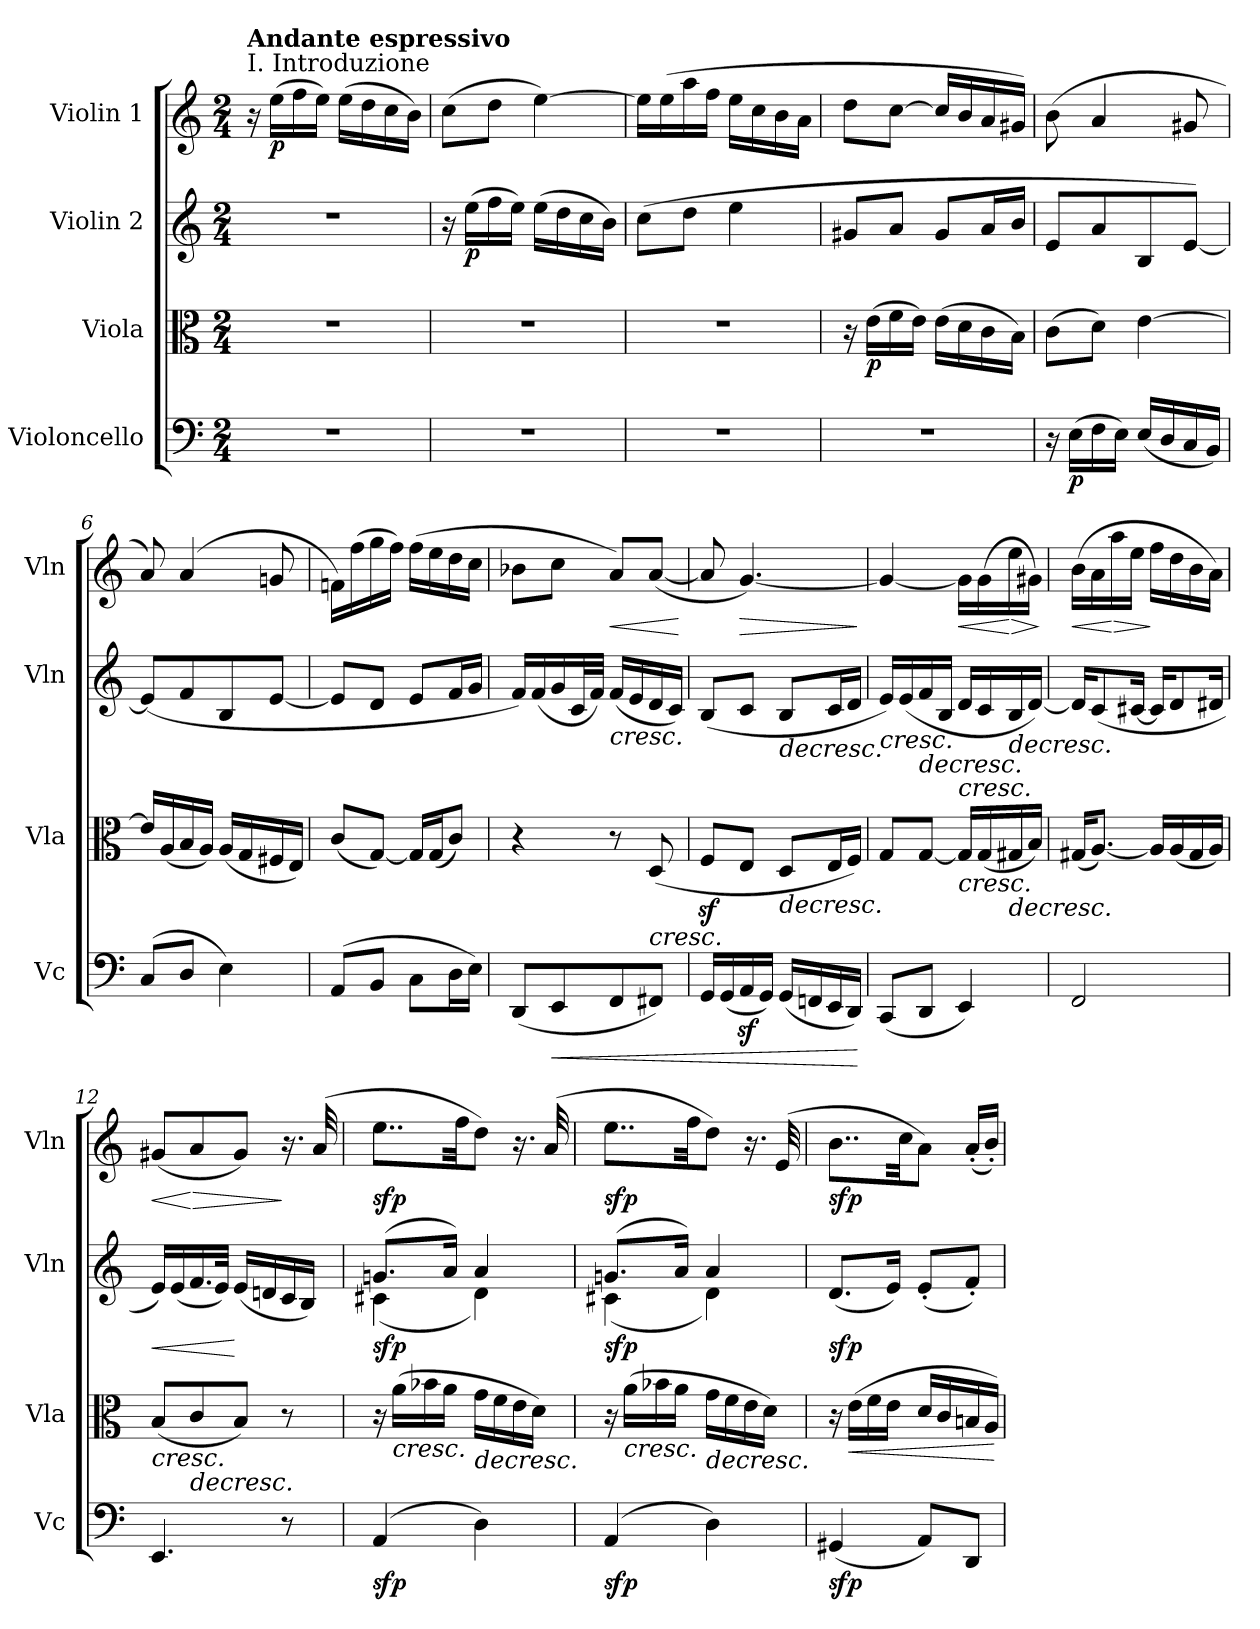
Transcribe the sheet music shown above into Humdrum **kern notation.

**kern	**dynam	**kern	**dynam	**kern	**dynam	**kern	**dynam
*part4	*part4	*part3	*part3	*part2	*part2	*part1	*part1
*staff4	*staff4	*staff3	*staff3	*staff2	*staff2	*staff1	*staff1
*I"Violoncello	*	*I"Viola	*	*I"Violin 2	*	*I"Violin 1	*
*I'Vc	*	*I'Vla	*	*I'Vln	*	*I'Vln	*
*clefF4	*	*clefC3	*	*clefG2	*	*clefG2	*
*k[]	*	*k[]	*	*k[]	*	*k[]	*
*M2/4	*	*M2/4	*	*M2/4	*	*M2/4	*
*MM35	*	*MM35	*	*MM35	*	*MM35	*
=1	=1	=1	=1	=1	=1	=1	=1
!	!	!	!	!	!	!LO:TX:a:t=I. Introduzione	!
!	!	!	!	!	!	!LO:TX:a:B:t=Andante espressivo	!
2r	.	2r	.	2r	.	16r	.
!	!	!	!	!	!	!	!LO:DY:b
.	.	.	.	.	.	(16ee\LL	p
.	.	.	.	.	.	16ff\	.
.	.	.	.	.	.	16ee\JJ)	.
.	.	.	.	.	.	(16ee\LL	.
.	.	.	.	.	.	16dd\	.
.	.	.	.	.	.	16cc\	.
.	.	.	.	.	.	16b\JJ)	.
=2	=2	=2	=2	=2	=2	=2	=2
2r	.	2r	.	16r	.	(8cc\L	.
!	!	!	!	!	!LO:DY:b	!	!
.	.	.	.	(16ee\LL	p	.	.
.	.	.	.	16ff\	.	8dd\J	.
.	.	.	.	16ee\JJ)	.	.	.
.	.	.	.	(16ee\LL	.	[4ee\)	.
.	.	.	.	16dd\	.	.	.
.	.	.	.	16cc\	.	.	.
.	.	.	.	16b\JJ)	.	.	.
=3	=3	=3	=3	=3	=3	=3	=3
2r	.	2r	.	(8cc\L	.	16ee\LL]	.
.	.	.	.	.	.	(16ee\	.
.	.	.	.	8dd\J	.	16aa\	.
.	.	.	.	.	.	16ff\JJ	.
.	.	.	.	4ee\	.	16ee\LL	.
.	.	.	.	.	.	16cc\	.
.	.	.	.	.	.	16b\	.
.	.	.	.	.	.	16a\JJ	.
=4	=4	=4	=4	=4	=4	=4	=4
2r	.	16r	.	8g#X/L	.	8dd\L	.
!	!	!	!LO:DY:b	!	!	!	!
.	.	(16e\LL	p	.	.	.	.
.	.	16f\	.	8a/J	.	[8cc\J	.
.	.	16e\JJ)	.	.	.	.	.
.	.	(16e\LL	.	8g#/L	.	16cc/LL]	.
.	.	16d\	.	.	.	16b/	.
.	.	16c\	.	16a/L	.	16a/	.
.	.	16B\JJ)	.	16b/JJ	.	16g#X/JJ)	.
=5	=5	=5	=5	=5	=5	=5	=5
16r	.	(8c\L	.	8e/L	.	(8b\	.
!	!LO:DY:b	!	!	!	!	!	!
(16E\LL	p	.	.	.	.	.	.
16F\	.	8d\J)	.	8a/	.	4a/	.
16E\JJ)	.	.	.	.	.	.	.
(16E/LL	.	[4e\	.	8B/	.	.	.
16D/	.	.	.	.	.	.	.
16C/	.	.	.	[8e/J)	.	8g#X/	.
16BB/JJ)	.	.	.	.	.	.	.
!!LO:LB:g=z
=6	=6	=6	=6	=6	=6	=6	=6
(8C/L	.	16e/LL]	.	(8e/L]	.	8a/)	.
.	.	(16A/	.	.	.	.	.
8D/J	.	16B/	.	8f/	.	(4a/	.
.	.	16A/JJ)	.	.	.	.	.
4E\)	.	(16A/LL	.	8B/	.	.	.
.	.	16G/	.	.	.	.	.
.	.	16F#X/	.	[8e/J	.	8gn/	.
.	.	16E/JJ)	.	.	.	.	.
=7	=7	=7	=7	=7	=7	=7	=7
(8AA/L	.	(8c/L	.	8e/L]	.	16fn\LL)	.
.	.	.	.	.	.	(16ff\	.
8BB/J	.	[8G/J)	.	8d/J	.	16gg\	.
.	.	.	.	.	.	16ff\JJ)	.
8C\L	.	16G/LL]	.	8e/L	.	(16ff\LL	.
.	.	(16G/J	.	.	.	16ee\	.
16D\L	.	8c/J)	.	16f/L	.	16dd\	.
16E\JJ)	.	.	.	16g/JJ	.	16cc\JJ	.
!!LO:LB:g=z
=8	=8	=8	=8	=8	=8	=8	=8
(8DD/L	.	4r	.	16f/LL)	.	8b-X\L	.
.	.	.	.	(16f/	.	.	.
!	!LO:HP:b	!	!	!	!	!	!
8EE/	<	.	.	16g/	.	8cc\J	.
.	.	.	.	32c/L	.	.	.
.	.	.	.	32f/JJJ)	.	.	.
!	!	!	!	!	!LO:HP:b	!	!LO:HP:b
8FF/	.	8r	.	(16f/LL	<	8a/L)	<
.	.	.	.	16e/	.	.	.
!	!	!	!LO:HP:b	!	!	!	!
8FF#X/J)	.	(8D/	<	16d/	.	([8a/J	.
.	.	.	.	16c/JJ)	.	.	.
.	.	.	.	.	.	.	[
=9	=9	=9	=9	=9	=9	=9	=9
16GG/LL	.	8Fz</L	.	(8B/L	.	8a/]	.
(16GG/	.	.	.	.	.	.	.
!	!	!	!	!	!	!	!LO:HP:b
16AAz</	.	8E/J	.	8c/J	.	[4.g/)	>
16GG/JJ)	.	.	.	.	.	.	.
!	!	!	!LO:HP:b	!	!LO:HP:b	!	!
(16GG/LL	.	8D/L	>	8B/L	>	.	.
16FFn/	.	.	.	.	.	.	.
16EE/	.	16E/L	.	16c/L	.	.	.
16DD/JJ)	.	16F/JJ)	.	16d/JJ	.	.	.
.	[	.	[	.	[	.	]
=10	=10	=10	=10	=10	=10	=10	=10
!	!	!	!	!	!LO:HP:b	!	!
(8CC/L	.	8G/L	.	16e/LL)	<	4g/_	.
.	.	.	.	(16e/	.	.	.
!	!	!	!	!	!LO:HP:n=1:b	!	!
8DD/J	.	[8G/J	.	16f/	] >	.	.
.	.	.	.	16B/JJ	.	.	.
!	!	!	!LO:HP:b	!	!LO:HP:n=1:b	!	!LO:HP:b
4EE/)	.	16G/LL]	<	16d/LL	[ <	16g\LL]	<
.	.	(16G/	.	16c/	.	(16g\	.
!	!	!	!LO:HP:n=1:b	!	!LO:HP:n=1:b	!	!LO:HP:n=1:b
.	.	16G#X/	] >	16B/	] >	16ee\	[ >
.	.	16B/JJ)	.	[16d/JJ)	.	16g#X\JJ)	.
.	.	.	[	.	[	.	]
=11	=11	=11	=11	=11	=11	=11	=11
!	!	!	!	!	!	!	!LO:HP:b
2FF/	.	(16G#X/KL	.	16d/KL]	.	(16b\LL	<
.	.	[8.A/J)	.	(8c/	.	16a\	.
!	!	!	!	!	!	!	!LO:HP:n=1:b
.	.	.	.	.	.	16aa\	[ >
.	.	.	.	[16c#X/Jk	.	16ee\JJ	.
.	.	16A/LL]	.	16c#/KL]	.	16ff\LL	]
.	.	(16A/	.	8d/	.	16dd\	.
.	.	16G#/	.	.	.	16b\	.
.	.	16A/JJ)	.	16d#X/Jk	.	16a\JJ)	.
=12	=12	=12	=12	=12	=12	=12	=12
!	!	!	!LO:HP:b	!	!LO:HP:b	!	!LO:HP:b
4.EE/	.	(8B/L	<	16e/LL)	<	(8g#X/L	<
.	.	.	.	(16e/	.	.	.
!	!	!	!LO:HP:n=1:b	!	!	!	!LO:HP:n=1:b
.	.	8c/	] >	16.f/	]	8a/	[ >
.	.	.	.	32e/JJk)	.	.	.
.	.	8B/J)	.	(16e/LL	[	8g#/J)	.
.	.	.	.	16dn/	.	.	.
8r	.	8r	[	16c/	.	16.r	]
.	.	.	.	16B/JJ)	.	.	.
.	.	.	.	.	.	(>32a/	.
!!LO:LB:g=z
=13	=13	=13	=13	=13	=13	=13	=13
*	*	*	*	*^	*	*	*
!	!LO:DY:b	!	!	!	!	!LO:DY:b	!	!LO:DY:b
(4AA/	sfp	16r	.	(8.gn/L	(4c#X\	sfp	8..ee\L	sfp
!	!	!	!LO:HP:b	!	!	!	!	!
.	.	(16a\LL	<	.	.	.	.	.
.	.	16b-X\	.	.	.	.	.	.
.	.	16a\JJ	.	16a/Jk)	.	.	.	.
.	.	.	.	.	.	.	32ff\KK	.
!	!	!	!LO:HP:n=1:b	!	!	!	!	!
4D\)	.	16g\LL	] >	4a/	4d\)	.	8dd\J)	.
.	.	16f\	.	.	.	.	.	.
.	.	16e\	.	.	.	.	16.r	.
.	.	16d\JJ)	.	.	.	.	.	.
.	.	.	.	.	.	.	(>32a/	.
*	*	*	*	*v	*v	*	*	*
.	.	.	[	.	.	.	.
=14	=14	=14	=14	=14	=14	=14	=14
*	*	*	*	*^	*	*	*
!	!LO:DY:b	!	!	!	!	!LO:DY:b	!	!LO:DY:b
(4AA/	sfp	16r	.	(8.gn/L	(4c#X\	sfp	8..ee\L	sfp
!	!	!	!LO:HP:b	!	!	!	!	!
.	.	(16a\LL	<	.	.	.	.	.
.	.	16b-X\	.	.	.	.	.	.
.	.	16a\JJ	.	16a/Jk)	.	.	.	.
.	.	.	.	.	.	.	32ff\KK	.
!	!	!	!LO:HP:n=1:b	!	!	!	!	!
4D\)	.	16g\LL	] >	4a/	4d\)	.	8dd\J)	.
.	.	16f\	.	.	.	.	.	.
.	.	16e\	.	.	.	.	16.r	.
.	.	16d\JJ)	.	.	.	.	.	.
.	.	.	.	.	.	.	(>32e/	.
*	*	*	*	*v	*v	*	*	*
.	.	.	[	.	.	.	.
=15	=15	=15	=15	=15	=15	=15	=15
!	!LO:DY:b	!	!	!	!LO:DY:b	!	!LO:DY:b
(4GG#X/	sfp	16r	.	(8.d/L	sfp	8..b\L	sfp
!	!	!	!LO:HP:b	!	!	!	!
.	.	(16e\LL	<	.	.	.	.
.	.	16f\	.	.	.	.	.
.	.	16e\JJ	.	16e/Jk)	.	.	.
.	.	.	.	.	.	32cc\KK	.
8AA/L)	.	16d/LL	]	(8e'/L	.	8a\J)	.
.	.	16c/	.	.	.	.	.
8DD/J	.	16Bn/	.	8f'/J)	.	(16a'/LL	.
.	.	16A/JJ)	.	.	.	16b'/JJ)	.
.	.	.	[	.	.	.	.
=	=	=	=	=	=	=	=
*-	*-	*-	*-	*-	*-	*-	*-
